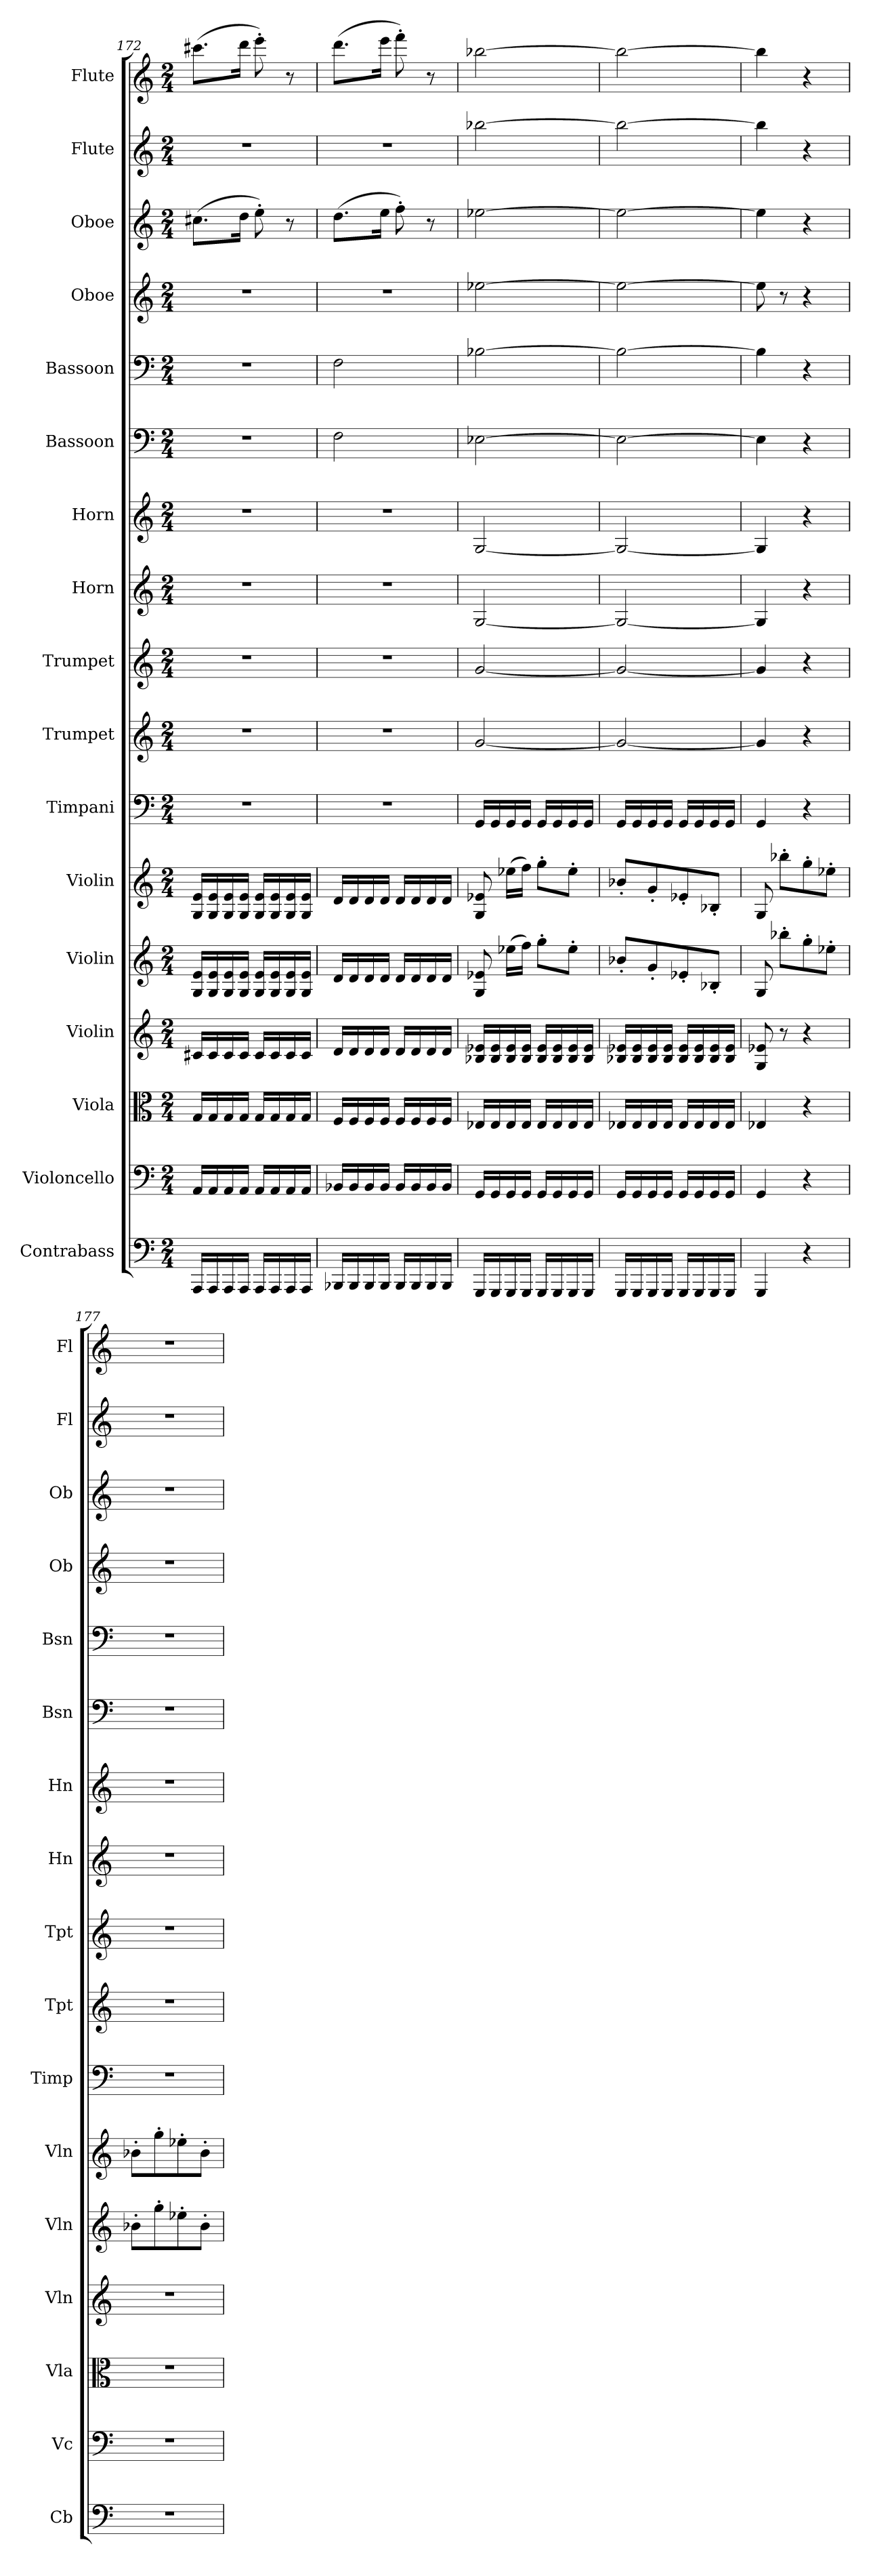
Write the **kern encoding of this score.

**kern	**kern	**kern	**kern	**kern	**kern	**kern	**kern	**kern	**kern	**kern	**kern	**kern	**kern	**kern	**kern	**kern
*part17	*part16	*part15	*part14	*part13	*part12	*part11	*part10	*part9	*part8	*part7	*part6	*part5	*part4	*part3	*part2	*part1
*staff17	*staff16	*staff15	*staff14	*staff13	*staff12	*staff11	*staff10	*staff9	*staff8	*staff7	*staff6	*staff5	*staff4	*staff3	*staff2	*staff1
*I"Contrabass	*I"Violoncello	*I"Viola	*I"Violin	*I"Violin	*I"Violin	*I"Timpani	*I"Trumpet	*I"Trumpet	*I"Horn	*I"Horn	*I"Bassoon	*I"Bassoon	*I"Oboe	*I"Oboe	*I"Flute	*I"Flute
*I'Cb	*I'Vc	*I'Vla	*I'Vln	*I'Vln	*I'Vln	*I'Timp	*I'Tpt	*I'Tpt	*I'Hn	*I'Hn	*I'Bsn	*I'Bsn	*I'Ob	*I'Ob	*I'Fl	*I'Fl
*clefF4	*clefF4	*clefC3	*clefG2	*clefG2	*clefG2	*clefF4	*clefG2	*clefG2	*clefG2	*clefG2	*clefF4	*clefF4	*clefG2	*clefG2	*clefG2	*clefG2
*k[]	*k[]	*k[]	*k[]	*k[]	*k[]	*k[]	*k[]	*k[]	*k[]	*k[]	*k[]	*k[]	*k[]	*k[]	*k[]	*k[]
*M2/4	*M2/4	*M2/4	*M2/4	*M2/4	*M2/4	*M2/4	*M2/4	*M2/4	*M2/4	*M2/4	*M2/4	*M2/4	*M2/4	*M2/4	*M2/4	*M2/4
=172	=172	=172	=172	=172	=172	=172	=172	=172	=172	=172	=172	=172	=172	=172	=172	=172
16AAA/LL	16AA/LL	16G/LL	16c#X/LL	16G/ 16e/LL	16G/ 16e/LL	2r	2r	2r	2r	2r	2r	2r	2r	(8.cc#X\L	2r	(8.ccc#X\L
16AAA/	16AA/	16G/	16c#/	16G/ 16e/	16G/ 16e/	.	.	.	.	.	.	.	.	.	.	.
16AAA/	16AA/	16G/	16c#/	16G/ 16e/	16G/ 16e/	.	.	.	.	.	.	.	.	.	.	.
16AAA/JJ	16AA/JJ	16G/JJ	16c#/JJ	16G/ 16e/JJ	16G/ 16e/JJ	.	.	.	.	.	.	.	.	16dd\Jk	.	16ddd\Jk
16AAA/LL	16AA/LL	16G/LL	16c#/LL	16G/ 16e/LL	16G/ 16e/LL	.	.	.	.	.	.	.	.	8ee'\)	.	8eee'\)
16AAA/	16AA/	16G/	16c#/	16G/ 16e/	16G/ 16e/	.	.	.	.	.	.	.	.	.	.	.
16AAA/	16AA/	16G/	16c#/	16G/ 16e/	16G/ 16e/	.	.	.	.	.	.	.	.	8r	.	8r
16AAA/JJ	16AA/JJ	16G/JJ	16c#/JJ	16G/ 16e/JJ	16G/ 16e/JJ	.	.	.	.	.	.	.	.	.	.	.
=173	=173	=173	=173	=173	=173	=173	=173	=173	=173	=173	=173	=173	=173	=173	=173	=173
16BBB-X/LL	16BB-X/LL	16F/LL	16d/LL	16d/LL	16d/LL	2r	2r	2r	2r	2r	2F\	2F\	2r	(8.dd\L	2r	(8.ddd\L
16BBB-/	16BB-/	16F/	16d/	16d/	16d/	.	.	.	.	.	.	.	.	.	.	.
16BBB-/	16BB-/	16F/	16d/	16d/	16d/	.	.	.	.	.	.	.	.	.	.	.
16BBB-/JJ	16BB-/JJ	16F/JJ	16d/JJ	16d/JJ	16d/JJ	.	.	.	.	.	.	.	.	16ee\Jk	.	16eee\Jk
16BBB-/LL	16BB-/LL	16F/LL	16d/LL	16d/LL	16d/LL	.	.	.	.	.	.	.	.	8ff'\)	.	8fff'\)
16BBB-/	16BB-/	16F/	16d/	16d/	16d/	.	.	.	.	.	.	.	.	.	.	.
16BBB-/	16BB-/	16F/	16d/	16d/	16d/	.	.	.	.	.	.	.	.	8r	.	8r
16BBB-/JJ	16BB-/JJ	16F/JJ	16d/JJ	16d/JJ	16d/JJ	.	.	.	.	.	.	.	.	.	.	.
=174	=174	=174	=174	=174	=174	=174	=174	=174	=174	=174	=174	=174	=174	=174	=174	=174
16GGG/LL	16GG/LL	16E-X/LL	16B-X/ 16e-X/LL	8G/ 8e-X/	8G/ 8e-X/	16GG/LL	[2g/	[2g/	[2G/	[2G/	[2E-X\	[2B-X\	[2ee-X\	[2ee-X\	[2bb-X\	[2bb-X\
16GGG/	16GG/	16E-/	16B-/ 16e-/	.	.	16GG/	.	.	.	.	.	.	.	.	.	.
16GGG/	16GG/	16E-/	16B-/ 16e-/	(16ee-X\LL	(16ee-X\LL	16GG/	.	.	.	.	.	.	.	.	.	.
16GGG/JJ	16GG/JJ	16E-/JJ	16B-/ 16e-/JJ	16ff\JJ)	16ff\JJ)	16GG/JJ	.	.	.	.	.	.	.	.	.	.
16GGG/LL	16GG/LL	16E-/LL	16B-/ 16e-/LL	8gg'\L	8gg'\L	16GG/LL	.	.	.	.	.	.	.	.	.	.
16GGG/	16GG/	16E-/	16B-/ 16e-/	.	.	16GG/	.	.	.	.	.	.	.	.	.	.
16GGG/	16GG/	16E-/	16B-/ 16e-/	8ee-'\J	8ee-'\J	16GG/	.	.	.	.	.	.	.	.	.	.
16GGG/JJ	16GG/JJ	16E-/JJ	16B-/ 16e-/JJ	.	.	16GG/JJ	.	.	.	.	.	.	.	.	.	.
=175	=175	=175	=175	=175	=175	=175	=175	=175	=175	=175	=175	=175	=175	=175	=175	=175
16GGG/LL	16GG/LL	16E-X/LL	16B-X/ 16e-X/LL	8b-X'/L	8b-X'/L	16GG/LL	2g/_	2g/_	2G/_	2G/_	2E-\_	2B-\_	2ee-\_	2ee-\_	2bb-\_	2bb-\_
16GGG/	16GG/	16E-/	16B-/ 16e-/	.	.	16GG/	.	.	.	.	.	.	.	.	.	.
16GGG/	16GG/	16E-/	16B-/ 16e-/	8g'/	8g'/	16GG/	.	.	.	.	.	.	.	.	.	.
16GGG/JJ	16GG/JJ	16E-/JJ	16B-/ 16e-/JJ	.	.	16GG/JJ	.	.	.	.	.	.	.	.	.	.
16GGG/LL	16GG/LL	16E-/LL	16B-/ 16e-/LL	8e-X'/	8e-X'/	16GG/LL	.	.	.	.	.	.	.	.	.	.
16GGG/	16GG/	16E-/	16B-/ 16e-/	.	.	16GG/	.	.	.	.	.	.	.	.	.	.
16GGG/	16GG/	16E-/	16B-/ 16e-/	8B-X'/J	8B-X'/J	16GG/	.	.	.	.	.	.	.	.	.	.
16GGG/JJ	16GG/JJ	16E-/JJ	16B-/ 16e-/JJ	.	.	16GG/JJ	.	.	.	.	.	.	.	.	.	.
=176	=176	=176	=176	=176	=176	=176	=176	=176	=176	=176	=176	=176	=176	=176	=176	=176
4GGG/	4GG/	4E-X/	8G/ 8e-X/	8G/	8G/	4GG/	4g/]	4g/]	4G/]	4G/]	4E-\]	4B-\]	8ee-\]	4ee-\]	4bb-\]	4bb-\]
.	.	.	8r	8bb-X'\L	8bb-X'\L	.	.	.	.	.	.	.	8r	.	.	.
4r	4r	4r	4r	8gg'\	8gg'\	4r	4r	4r	4r	4r	4r	4r	4r	4r	4r	4r
.	.	.	.	8ee-X'\J	8ee-X'\J	.	.	.	.	.	.	.	.	.	.	.
=177	=177	=177	=177	=177	=177	=177	=177	=177	=177	=177	=177	=177	=177	=177	=177	=177
2r	2r	2r	2r	8b-X'\L	8b-X'\L	2r	2r	2r	2r	2r	2r	2r	2r	2r	2r	2r
.	.	.	.	8gg'\	8gg'\	.	.	.	.	.	.	.	.	.	.	.
.	.	.	.	8ee-X'\	8ee-X'\	.	.	.	.	.	.	.	.	.	.	.
.	.	.	.	8b-'\J	8b-'\J	.	.	.	.	.	.	.	.	.	.	.
=	=	=	=	=	=	=	=	=	=	=	=	=	=	=	=	=
*-	*-	*-	*-	*-	*-	*-	*-	*-	*-	*-	*-	*-	*-	*-	*-	*-
